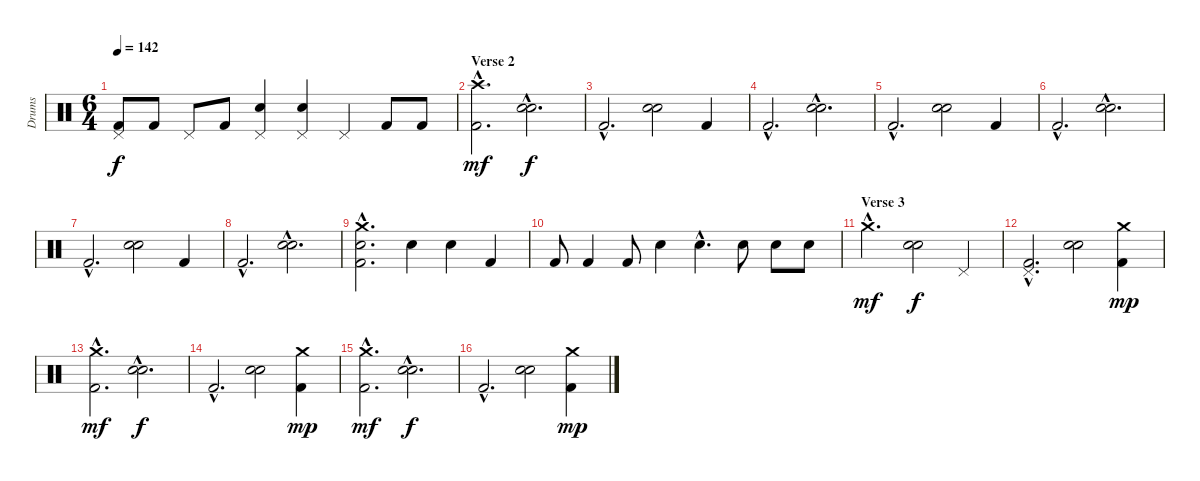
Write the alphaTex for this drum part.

\track ("Drums" "Drums") {instrument percussion}
\staff {score}
\articulation defaults
\ts (6 4)
\tempo 142
\clef neutral
\ks c
("Kick (hit) 2" "Pedal Hi-Hat (hit)").8{dy f} "Kick (hit) 2".8 "Pedal Hi-Hat (hit)".8 "Kick (hit) 2".8 ("Snare (hit) 2" "Pedal Hi-Hat (hit)").4 ("Snare (hit) 2" "Pedal Hi-Hat (hit)").4 "Pedal Hi-Hat (hit)".4 "Kick (hit) 2".8 "Kick (hit) 2".8 |
\section ("" "Verse 2")
("Kick (hit) 2"{hac} "Crash high (hit)"{hac}).2{d dy mf} ("Snare (hit) 2"{hac} "Snare (hit) 2"{hac}).2{d dy f} |
"Kick (hit) 2"{hac}.2{d} ("Snare (hit) 2" "Snare (hit) 2").2 "Kick (hit) 2".4 |
"Kick (hit) 2"{hac}.2{d} ("Snare (hit) 2"{hac} "Snare (hit) 2"{hac}).2{d} |
"Kick (hit) 2"{hac}.2{d} ("Snare (hit) 2" "Snare (hit) 2").2 "Kick (hit) 2".4 |
"Kick (hit) 2"{hac}.2{d} ("Snare (hit) 2"{hac} "Snare (hit) 2"{hac}).2{d} |
"Kick (hit) 2"{hac}.2{d} ("Snare (hit) 2" "Snare (hit) 2").2 "Kick (hit) 2".4 |
"Kick (hit) 2"{hac}.2{d} ("Snare (hit) 2"{hac} "Snare (hit) 2"{hac}).2{d} |
("Crash medium (hit)"{hac} "Snare (hit) 2"{hac} "Kick (hit) 2"{hac}).2{d} "Snare (hit) 2".4 "Snare (hit) 2".4 "Kick (hit) 2".4 |
"Kick (hit) 2".8 "Kick (hit) 2".4 "Kick (hit) 2".8 "Snare (hit) 2".4 "Snare (hit) 2"{hac}.4{d} "Snare (hit) 2".8 "Snare (hit) 2".8 "Snare (hit) 2".8 |
\section ("" "Verse 3")
"Crash medium (hit)"{hac}.2{d dy mf} ("Snare (hit) 2" "Snare (hit) 2").2{dy f} "Pedal Hi-Hat (hit)".4 |
("Kick (hit) 2"{hac} "Pedal Hi-Hat (hit)"{hac}).2{d} ("Snare (hit) 2" "Snare (hit) 2").2 ("Crash medium (hit)" "Kick (hit) 2").4{dy mp} |
("Crash medium (hit)"{hac} "Kick (hit) 2"{hac}).2{d dy mf} ("Snare (hit) 2"{hac} "Snare (hit) 2"{hac}).2{d dy f} |
"Kick (hit) 2"{hac}.2{d} ("Snare (hit) 2" "Snare (hit) 2").2 ("Crash medium (hit)" "Kick (hit) 2").4{dy mp} |
("Crash medium (hit)"{hac} "Kick (hit) 2"{hac}).2{d dy mf} ("Snare (hit) 2"{hac} "Snare (hit) 2"{hac}).2{d dy f} |
"Kick (hit) 2"{hac}.2{d} ("Snare (hit) 2" "Snare (hit) 2").2 ("Crash medium (hit)" "Kick (hit) 2").4{dy mp}
